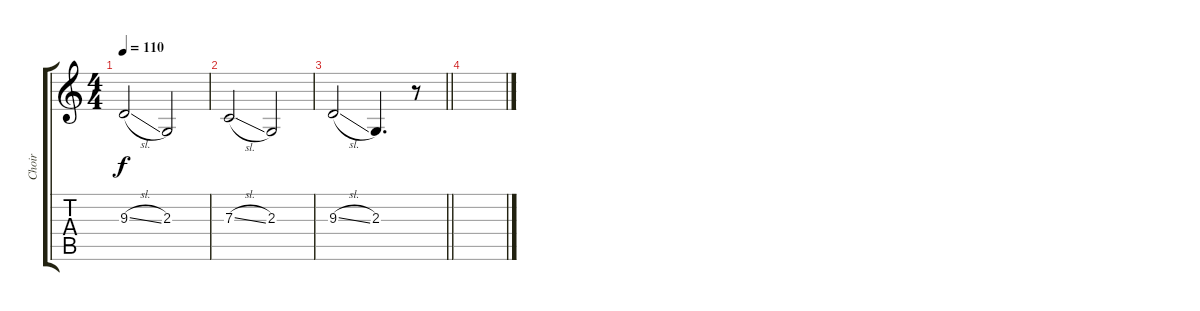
\track ("Choir" "Choir") {instrument choiraahs}
\staff {score tabs}
\tuning (D4 A3 F3 C3 G2 C2) {hide}
\ts (4 4)
\tempo 110
\clef g2
\ks c
9.3{sl}.2{dy f} 2.3.2 |
7.3{sl}.2 2.3.2 |
\barLineRight lightlight
9.3{sl}.2 2.3.4{d} r.8 |
\section ("" "")
